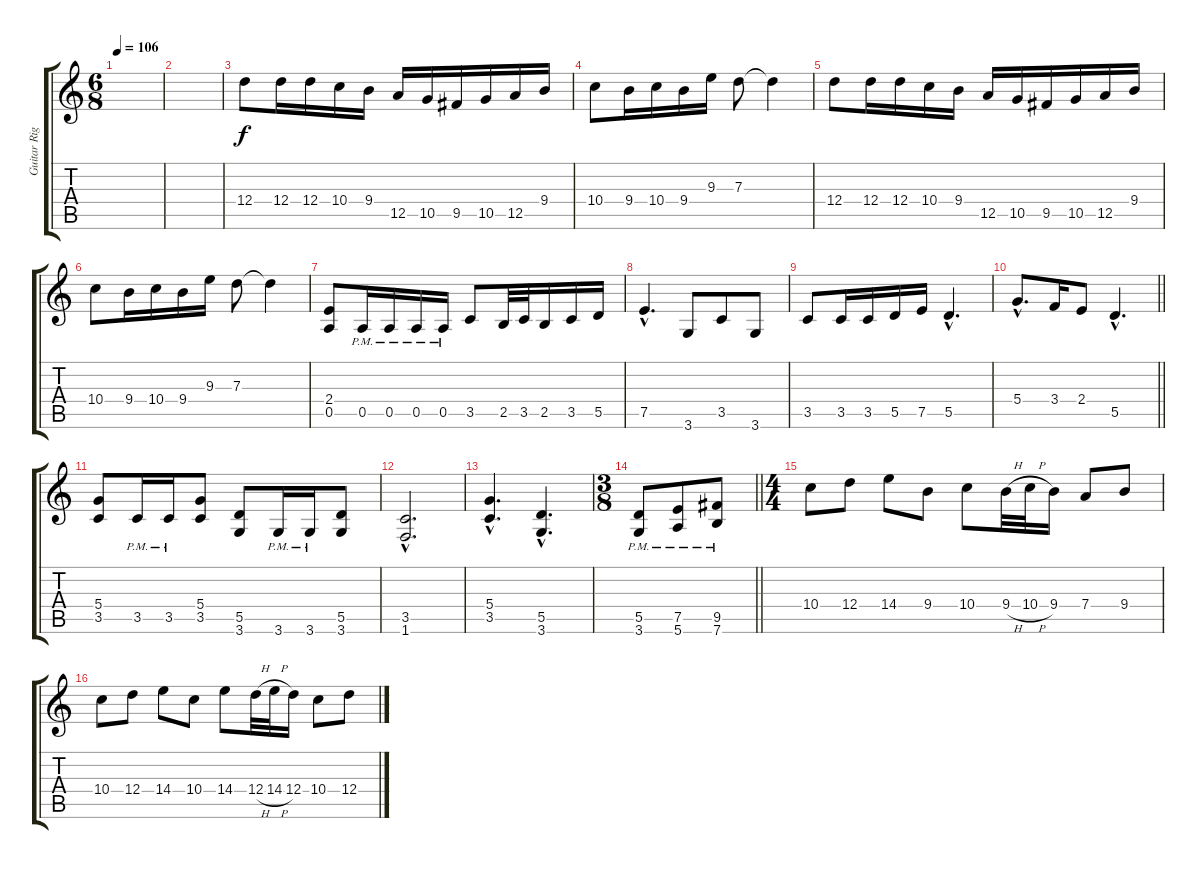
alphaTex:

\track ("Guitar Right" "Guitar Rig") {instrument distortionguitar}
\staff {score tabs}
\tuning (E4 B3 G3 D3 A2 E2) {hide}
\ts (6 8)
\tempo 106
\clef g2
\ks aminor
|
|
\section ("" "")
12.4.8 12.4.16 12.4.16 10.4.16 9.4.16 12.5.16 10.5.16 9.5.16 10.5.16 12.5.16 9.4.16 |
10.4.8 9.4.16 10.4.16 9.4.16 9.3.16 7.3.8 7.3{t}.4 |
12.4.8 12.4.16 12.4.16 10.4.16 9.4.16 12.5.16 10.5.16 9.5.16 10.5.16 12.5.16 9.4.16 |
10.4.8 9.4.16 10.4.16 9.4.16 9.3.16 7.3.8 7.3{t}.4 |
\section ("" "")
(2.4 0.5).8 0.5{pm}.16 0.5{pm}.16 0.5{pm}.16 0.5{pm}.16 3.5.8 2.5.32 3.5.32 2.5.16 3.5.16 5.5.16 |
7.5{hac}.4{d} 3.6.8 3.5.8 3.6.8 |
3.5.8 3.5.16 3.5.16 5.5.16 7.5.16 5.5{hac}.4{d} |
\barLineRight lightlight
5.4{hac}.8{d} 3.4.16 2.4.8 5.5{hac}.4{d} |
\section ("" "")
(5.4 3.5).8 3.5{pm}.16 3.5{pm}.16 (5.4 3.5).8 (5.5 3.6).8 3.6{pm}.16 3.6{pm}.16 (5.5 3.6).8 |
(3.5{hac} 1.6{hac}).2{d} |
(5.4{hac} 3.5{hac}).4{d} (5.5{hac} 3.6{hac}).4{d} |
\ts (3 8)
\barLineRight lightlight
(5.5{pm} 3.6{pm}).8 (7.5{pm} 5.6{pm}).8 (9.5{pm} 7.6{pm}).8 |
\ts (4 4)
\section ("" "")
\ks c
10.4.8 12.4.8 14.4.8 9.4.8 10.4.8 9.4{h}.32 10.4{h}.32 9.4.16 7.4.8 9.4.8 |
10.4.8 12.4.8 14.4.8 10.4.8 14.4.8 12.4{h}.32 14.4{h}.32 12.4.16 10.4.8 12.4.8
